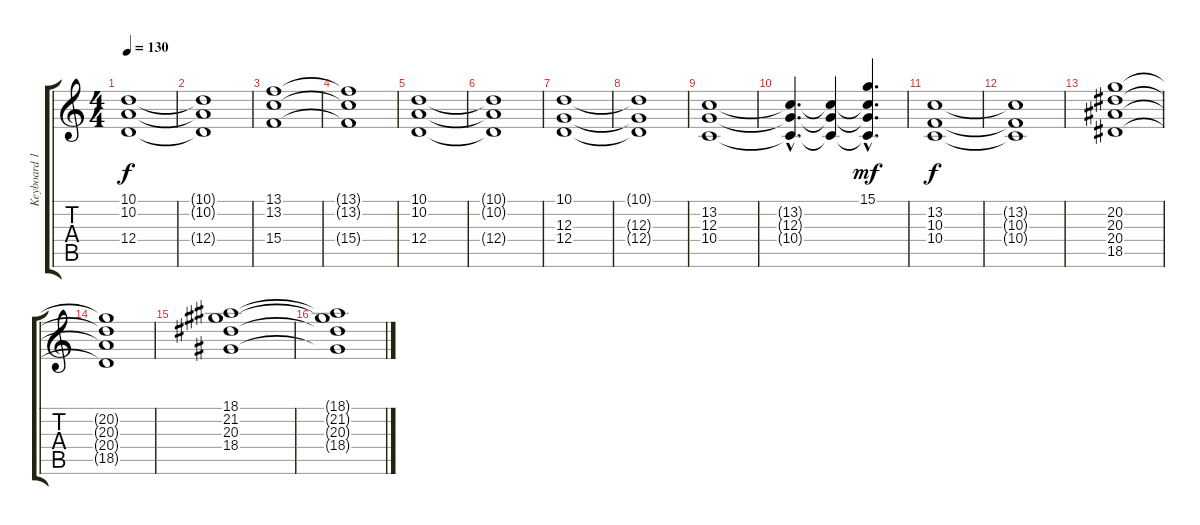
\track ("Keyboard 1" "Keyboard 1") {instrument stringensemble1}
\staff {score tabs}
\tuning (E4 B3 G3 D3 A2 E2) {hide}
\ts (4 4)
\tempo 130
\clef g2
\ks c
(10.1 10.2 12.4).1{dy f} |
(10.1{t} 10.2{t} 12.4{t}).1 |
(13.1 13.2 15.4).1 |
(13.1{t} 13.2{t} 15.4{t}).1 |
(10.1 10.2 12.4).1 |
(10.1{t} 10.2{t} 12.4{t}).1 |
(10.1 12.3 12.4).1 |
(10.1{t} 12.3{t} 12.4{t}).1 |
(13.2 12.3 10.4).1 |
(13.2{hac t} 12.3{hac t} 10.4{hac t}).4{d} (13.2{t} 12.3{t} 10.4{t}).4 (15.1{hac} 13.2{hac t} 12.3{hac t} 10.4{hac t}).4{d dy mf} |
(13.2 10.3 10.4).1{dy f} |
(13.2{t} 10.3{t} 10.4{t}).1 |
(20.2 20.3 20.4 18.5).1 |
(20.2{t} 20.3{t} 20.4{t} 18.5{t}).1 |
(18.1 21.2 20.3 18.4).1 |
(18.1{t} 21.2{t} 20.3{t} 18.4{t}).1
